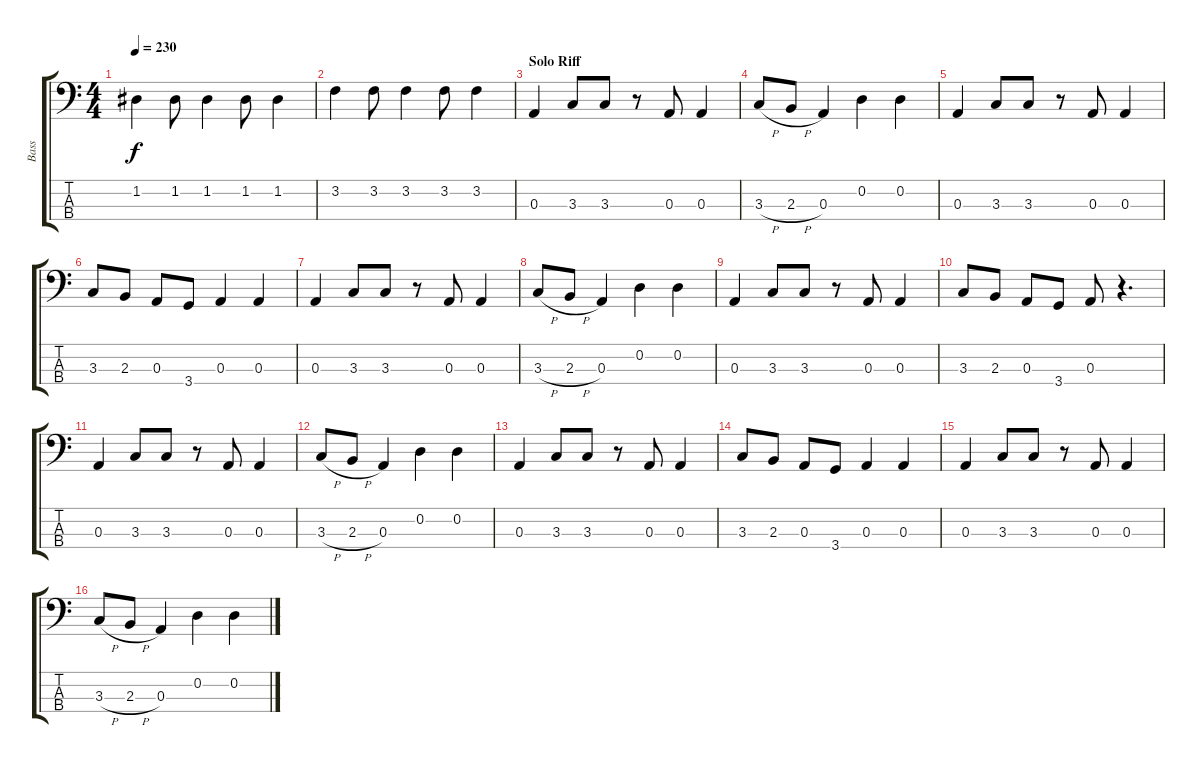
\track ("Bass" "Bass") {instrument electricbassfinger}
\staff {score tabs}
\tuning (G2 D2 A1 E1) {hide}
\ts (4 4)
\tempo 230
\clef f4
\ks c
1.2.4{dy f} 1.2.8 1.2.4 1.2.8 1.2.4 |
3.2.4 3.2.8 3.2.4 3.2.8 3.2.4 |
\section ("" "Solo Riff")
0.3.4 3.3.8 3.3.8 r.8 0.3.8 0.3.4 |
3.3{h}.8 2.3{h}.8 0.3.4 0.2.4 0.2.4 |
0.3.4 3.3.8 3.3.8 r.8 0.3.8 0.3.4 |
3.3.8 2.3.8 0.3.8 3.4.8 0.3.4 0.3.4 |
0.3.4 3.3.8 3.3.8 r.8 0.3.8 0.3.4 |
3.3{h}.8 2.3{h}.8 0.3.4 0.2.4 0.2.4 |
0.3.4 3.3.8 3.3.8 r.8 0.3.8 0.3.4 |
3.3.8 2.3.8 0.3.8 3.4.8 0.3.8 r.4{d} |
0.3.4 3.3.8 3.3.8 r.8 0.3.8 0.3.4 |
3.3{h}.8 2.3{h}.8 0.3.4 0.2.4 0.2.4 |
0.3.4 3.3.8 3.3.8 r.8 0.3.8 0.3.4 |
3.3.8 2.3.8 0.3.8 3.4.8 0.3.4 0.3.4 |
0.3.4 3.3.8 3.3.8 r.8 0.3.8 0.3.4 |
3.3{h}.8 2.3{h}.8 0.3.4 0.2.4 0.2.4
